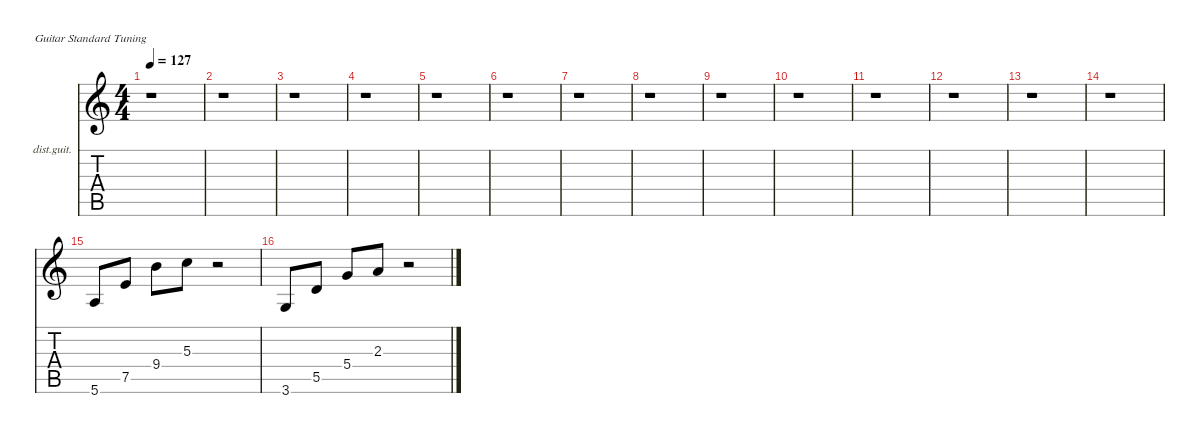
\defaultSystemsLayout 4
\hideDynamics
\bracketExtendMode nobrackets
\firstSystemTrackNameOrientation horizontal
\otherSystemsTrackNameOrientation horizontal
\track ("Distortion Guitar" "dist.guit.") {instrument distortionguitar}
\staff {score tabs}
\tuning (E4 B3 G3 D3 A2 E2)
\ts (4 4)
\tempo 127
\clef g2
\ks c
r.1{dy f beam Down} |
r.1{beam Down} |
r.1{beam Down} |
r.1{beam Down} |
r.1{beam Down} |
r.1{beam Down} |
r.1{beam Down} |
r.1{beam Down} |
r.1{beam Down} |
r.1{beam Down} |
r.1{beam Down} |
r.1{beam Down} |
r.1{beam Down} |
r.1{beam Down} |
5.6.8{beam Up} 7.5.8{beam Up} 9.4.8{beam Down} 5.3.8{beam Down} r.2{beam Down} |
3.6.8{beam Up} 5.5.8{beam Up} 5.4.8{beam Up} 2.3.8{beam Up} r.2{beam Up}
